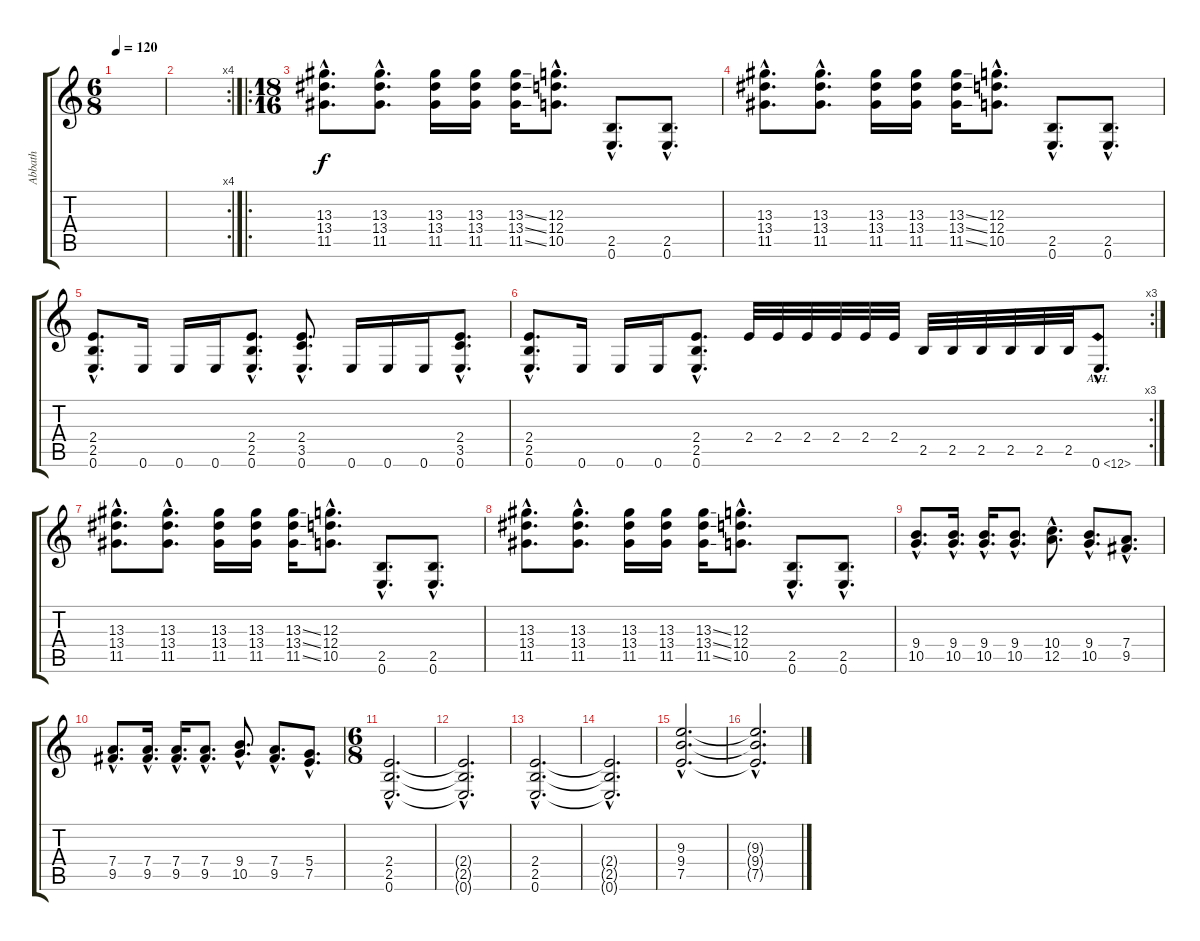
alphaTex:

\track ("Abbath" "Abbath") {instrument distortionguitar}
\staff {score tabs}
\tuning (E4 B3 G3 D3 A2 E2) {hide}
\ts (6 8)
\tempo 120
\clef g2
\ks c
|
\rc 4
|
\ro
\ts (18 16)
(13.3{hac} 13.4{hac} 11.5{hac}).8{d instrument distortionguitar} (13.3{hac} 13.4{hac} 11.5{hac}).8{d} (13.3 13.4 11.5).16 (13.3 13.4 11.5).16 (13.3{ss} 13.4{ss} 11.5{ss}).16 (12.3{hac} 12.4{hac} 10.5{hac}).8{d} (2.5{hac} 0.6{hac}).8{d} (2.5{hac} 0.6{hac}).8{d} |
(13.3{hac} 13.4{hac} 11.5{hac}).8{d instrument distortionguitar} (13.3{hac} 13.4{hac} 11.5{hac}).8{d} (13.3 13.4 11.5).16 (13.3 13.4 11.5).16 (13.3{ss} 13.4{ss} 11.5{ss}).16 (12.3{hac} 12.4{hac} 10.5{hac}).8{d} (2.5{hac} 0.6{hac}).8{d} (2.5{hac} 0.6{hac}).8{d} |
(2.4{hac} 2.5{hac} 0.6{hac}).8{d} 0.6.16 0.6.16 0.6.16 (2.4{hac} 2.5{hac} 0.6{hac}).8{d} (2.4{hac} 3.5{hac} 0.6{hac}).8{d} 0.6.16 0.6.16 0.6.16 (2.4{hac} 3.5{hac} 0.6{hac}).8{d} |
\rc 3
(2.4{hac} 2.5{hac} 0.6{hac}).8{d} 0.6.16 0.6.16 0.6.16 (2.4{hac} 2.5{hac} 0.6{hac}).8{d} 2.4.32 2.4.32 2.4.32 2.4.32 2.4.32 2.4.32 2.5.32 2.5.32 2.5.32 2.5.32 2.5.32 2.5.32 0.6{ah 12 hac}.8{d instrument guitarharmonics} |
(13.3{hac} 13.4{hac} 11.5{hac}).8{d instrument distortionguitar} (13.3{hac} 13.4{hac} 11.5{hac}).8{d} (13.3 13.4 11.5).16 (13.3 13.4 11.5).16 (13.3{ss} 13.4{ss} 11.5{ss}).16 (12.3{hac} 12.4{hac} 10.5{hac}).8{d} (2.5{hac} 0.6{hac}).8{d} (2.5{hac} 0.6{hac}).8{d} |
(13.3{hac} 13.4{hac} 11.5{hac}).8{d instrument distortionguitar} (13.3{hac} 13.4{hac} 11.5{hac}).8{d} (13.3 13.4 11.5).16 (13.3 13.4 11.5).16 (13.3{ss} 13.4{ss} 11.5{ss}).16 (12.3{hac} 12.4{hac} 10.5{hac}).8{d} (2.5{hac} 0.6{hac}).8{d} (2.5{hac} 0.6{hac}).8{d} |
(9.4{hac} 10.5{hac}).8{d} (9.4{hac} 10.5{hac}).16{d} (9.4{hac} 10.5{hac}).16{d} (9.4{hac} 10.5{hac}).8{d} (10.4{hac} 12.5{hac}).8{d} (9.4{hac} 10.5{hac}).8{d} (7.4{hac} 9.5{hac}).8{d} |
(7.4{hac} 9.5{hac}).8{d} (7.4{hac} 9.5{hac}).16{d} (7.4{hac} 9.5{hac}).16{d} (7.4{hac} 9.5{hac}).8{d} (9.4{hac} 10.5{hac}).8{d} (7.4{hac} 9.5{hac}).8{d} (5.4{hac} 7.5{hac}).8{d} |
\ts (6 8)
(2.4{hac} 2.5{hac} 0.6{hac}).2{d} |
(2.4{hac t} 2.5{hac t} 0.6{hac t}).2{d} |
(2.4{hac} 2.5{hac} 0.6{hac}).2{d} |
(2.4{hac t} 2.5{hac t} 0.6{hac t}).2{d} |
(9.3{hac} 9.4{hac} 7.5{hac}).2{d} |
(9.3{hac t} 9.4{hac t} 7.5{hac t}).2{d}
